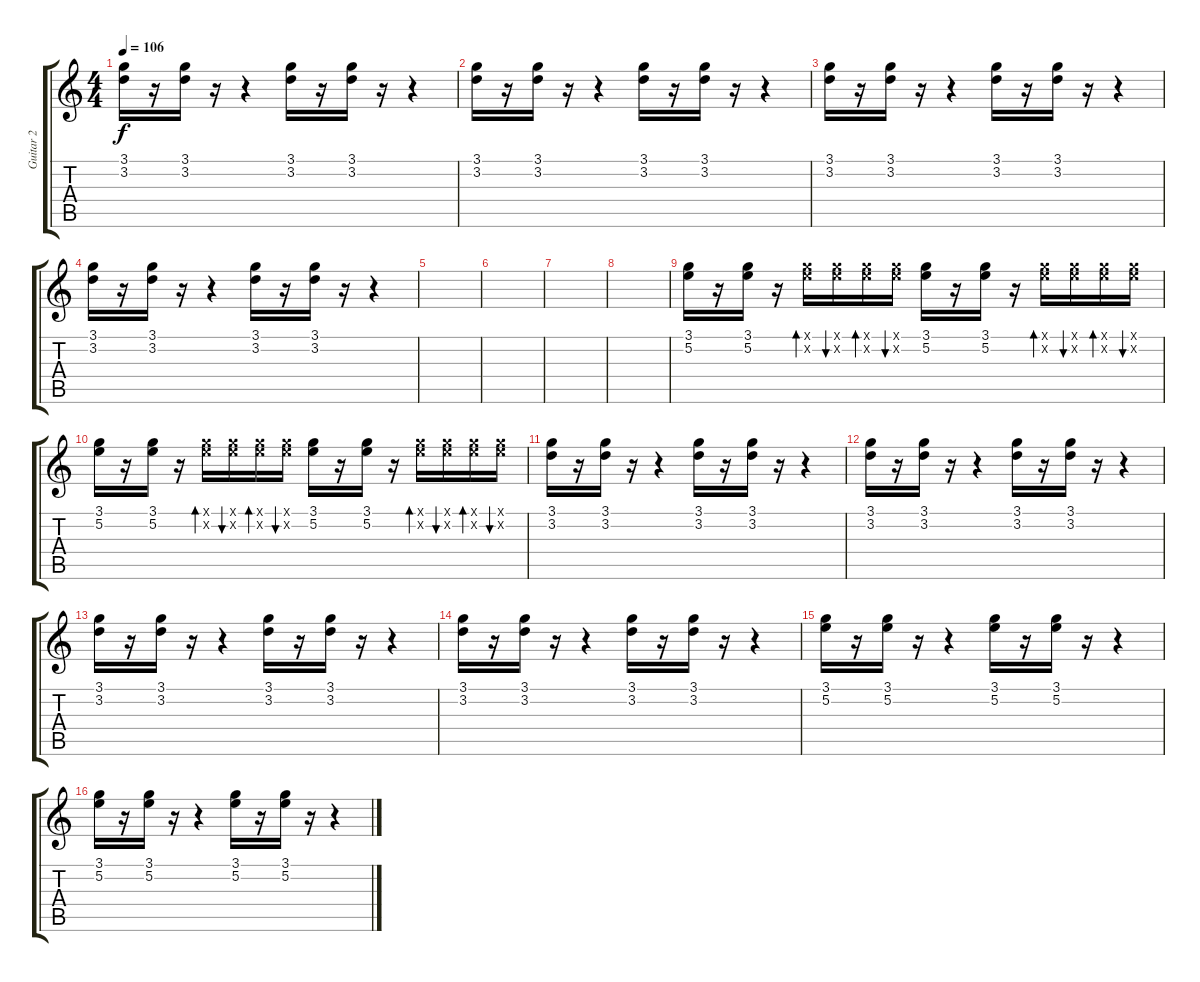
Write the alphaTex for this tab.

\track ("Guitar 2" "Guitar 2") {instrument overdrivenguitar}
\staff {score tabs}
\tuning (E4 B3 G3 D3 A2 E2) {hide}
\ts (4 4)
\tempo 106
\clef g2
\ks c
(3.1 3.2).16{dy f volume 11} r.16 (3.1 3.2).16 r.16 r.4 (3.1 3.2).16 r.16 (3.1 3.2).16 r.16 r.4 |
(3.1 3.2).16 r.16 (3.1 3.2).16 r.16 r.4 (3.1 3.2).16 r.16 (3.1 3.2).16 r.16 r.4 |
(3.1 3.2).16 r.16 (3.1 3.2).16 r.16 r.4 (3.1 3.2).16 r.16 (3.1 3.2).16 r.16 r.4 |
(3.1 3.2).16 r.16 (3.1 3.2).16 r.16 r.4 (3.1 3.2).16 r.16 (3.1 3.2).16 r.16 r.4 |
|
|
|
|
(3.1 5.2).16 r.16 (3.1 5.2).16 r.16 (3.1{x} 5.2{x}).16{bd 60} (3.1{x} 5.2{x}).16{bu 60} (3.1{x} 5.2{x}).16{bd 60} (3.1{x} 5.2{x}).16{bu 60} (3.1 5.2).16 r.16 (3.1 5.2).16 r.16 (3.1{x} 5.2{x}).16{bd 60} (3.1{x} 5.2{x}).16{bu 60} (3.1{x} 5.2{x}).16{bd 60} (3.1{x} 5.2{x}).16{bu 60} |
(3.1 5.2).16 r.16 (3.1 5.2).16 r.16 (3.1{x} 5.2{x}).16{bd 60} (3.1{x} 5.2{x}).16{bu 60} (3.1{x} 5.2{x}).16{bd 60} (3.1{x} 5.2{x}).16{bu 60} (3.1 5.2).16 r.16 (3.1 5.2).16 r.16 (3.1{x} 5.2{x}).16{bd 60} (3.1{x} 5.2{x}).16{bu 60} (3.1{x} 5.2{x}).16{bd 60} (3.1{x} 5.2{x}).16{bu 60} |
(3.1 3.2).16 r.16 (3.1 3.2).16 r.16 r.4 (3.1 3.2).16 r.16 (3.1 3.2).16 r.16 r.4 |
(3.1 3.2).16 r.16 (3.1 3.2).16 r.16 r.4 (3.1 3.2).16 r.16 (3.1 3.2).16 r.16 r.4 |
(3.1 3.2).16 r.16 (3.1 3.2).16 r.16 r.4 (3.1 3.2).16 r.16 (3.1 3.2).16 r.16 r.4 |
(3.1 3.2).16 r.16 (3.1 3.2).16 r.16 r.4 (3.1 3.2).16 r.16 (3.1 3.2).16 r.16 r.4 |
(3.1 5.2).16 r.16 (3.1 5.2).16 r.16 r.4 (3.1 5.2).16 r.16 (3.1 5.2).16 r.16 r.4 |
(3.1 5.2).16 r.16 (3.1 5.2).16 r.16 r.4 (3.1 5.2).16 r.16 (3.1 5.2).16 r.16 r.4
